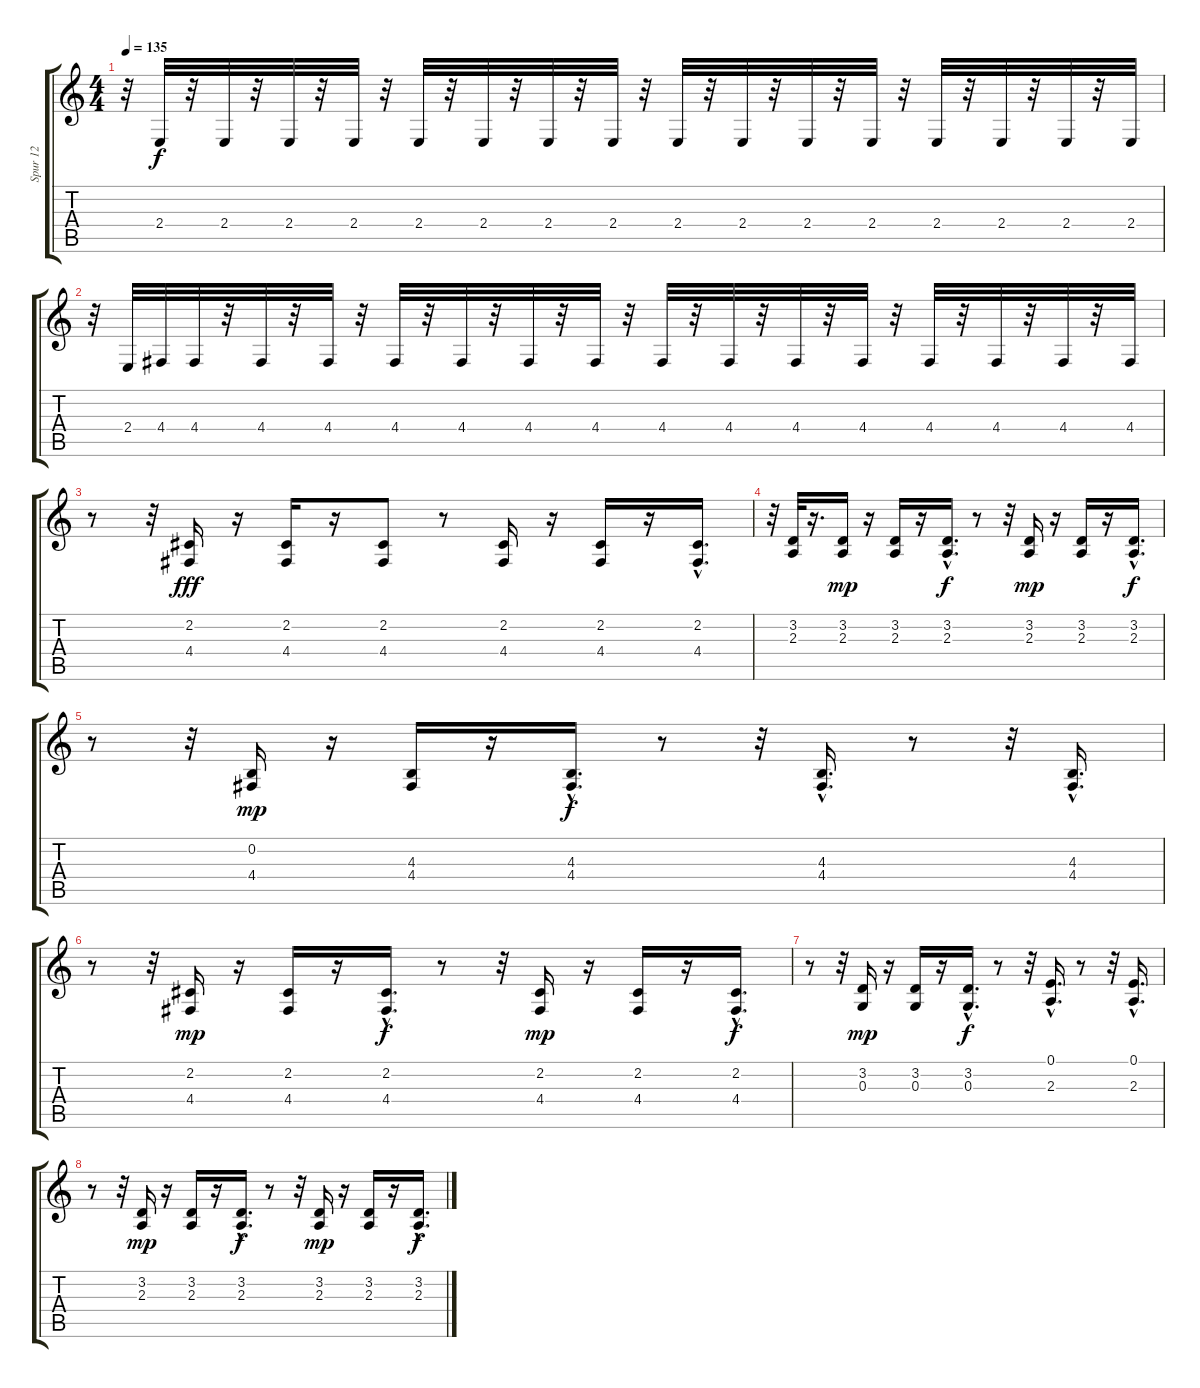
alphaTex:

\track ("Spur 12" "Spur 12") {instrument lead8bassandlead}
\staff {score tabs}
\tuning (E4 B3 G3 D3 A2 E2) {hide}
\ts (4 4)
\tempo 135
\clef g2
\ks c
r.32{dy f} 2.4.32 r.32 2.4.32 r.32 2.4.32 r.32 2.4.32 r.32 2.4.32 r.32 2.4.32 r.32 2.4.32 r.32 2.4.32 r.32 2.4.32 r.32 2.4.32 r.32 2.4.32 r.32 2.4.32 r.32 2.4.32 r.32 2.4.32 r.32 2.4.32 r.32 2.4.32 |
r.32 2.4.32 4.4.32 4.4.32 r.32 4.4.32 r.32 4.4.32 r.32 4.4.32 r.32 4.4.32 r.32 4.4.32 r.32 4.4.32 r.32 4.4.32 r.32 4.4.32 r.32 4.4.32 r.32 4.4.32 r.32 4.4.32 r.32 4.4.32 r.32 4.4.32 r.32 4.4.32 |
r.8 r.32 (2.2 4.4).16{dy fff} r.16 (2.2 4.4).16 r.16 (2.2 4.4).8 r.8 (2.2 4.4).16 r.16 (2.2 4.4).16 r.16 (2.2{hac} 4.4{hac}).16{d} |
r.32 (3.2 2.3).32 r.16{d} (3.2 2.3).16{dy mp} r.16 (3.2 2.3).16 r.16 (3.2{hac} 2.3{hac}).16{d dy f} r.8 r.32 (3.2 2.3).16{dy mp} r.16 (3.2 2.3).16 r.16 (3.2{hac} 2.3{hac}).16{d dy f} |
r.8 r.32 (0.2 4.4).16{dy mp} r.16 (4.3 4.4).16 r.16 (4.3{hac} 4.4{hac}).16{d dy f} r.8 r.32 (4.3{hac} 4.4{hac}).16{d} r.8 r.32 (4.3{hac} 4.4{hac}).16{d} |
r.8 r.32 (2.2 4.4).16{dy mp} r.16 (2.2 4.4).16 r.16 (2.2{hac} 4.4{hac}).16{d dy f} r.8 r.32 (2.2 4.4).16{dy mp} r.16 (2.2 4.4).16 r.16 (2.2{hac} 4.4{hac}).16{d dy f} |
r.8 r.32 (3.2 0.3).16{dy mp} r.16 (3.2 0.3).16 r.16 (3.2{hac} 0.3{hac}).16{d dy f} r.8 r.32 (0.1{hac} 2.3{hac}).16{d} r.8 r.32 (0.1{hac} 2.3{hac}).16{d} |
r.8 r.32 (3.2 2.3).16{dy mp} r.16 (3.2 2.3).16 r.16 (3.2{hac} 2.3{hac}).16{d dy f} r.8 r.32 (3.2 2.3).16{dy mp} r.16 (3.2 2.3).16 r.16 (3.2{hac} 2.3{hac}).16{d dy f}
